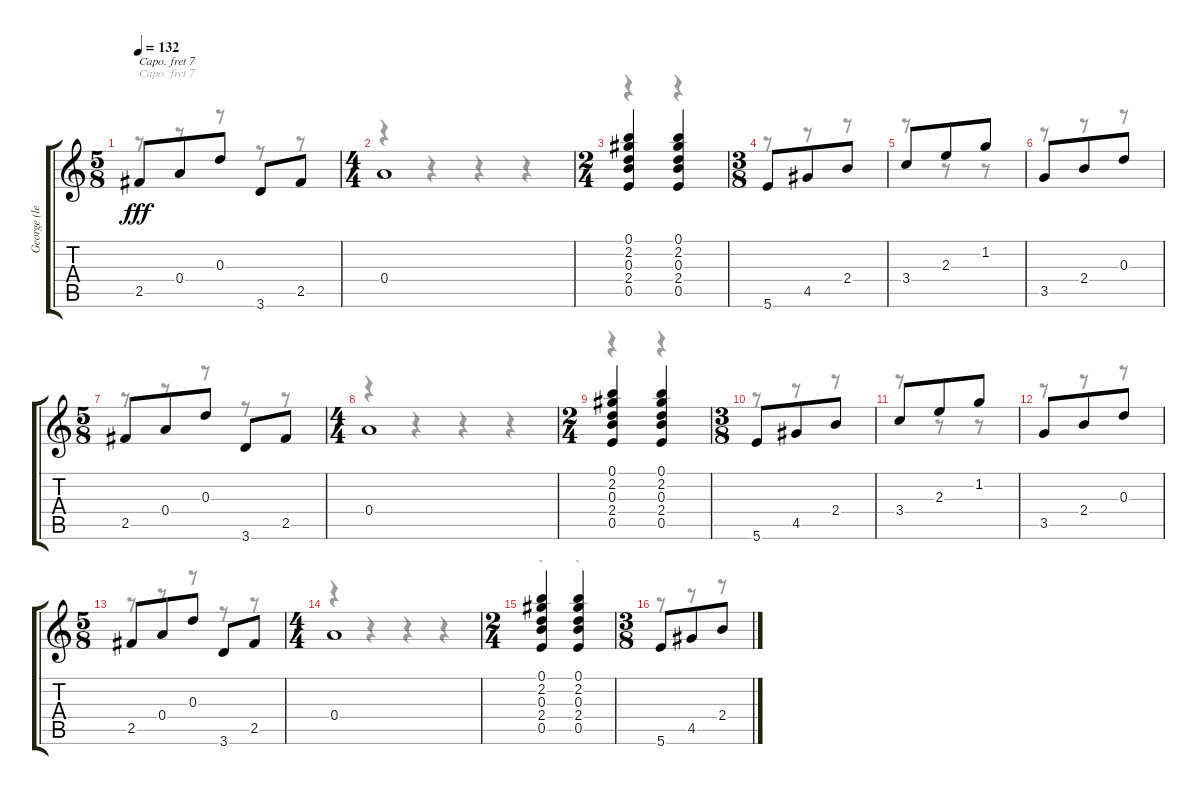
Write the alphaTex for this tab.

\track ("George (lead gtr.)" "George (le") {instrument electricguitarclean}
\staff {score tabs}
\capo 7
\tuning (E4 B3 G3 D3 A2 E2) {hide}
\voice
\ts (5 8)
\tempo 132
\clef g2
\ks c
2.5.8{dy fff} 0.4.8 0.3.8 3.6.8 2.5.8 |
\ts (4 4)
0.4.1 |
\ts (2 4)
(0.1 2.2 0.3 2.4 0.5).4 (0.1 2.2 0.3 2.4 0.5).4 |
\ts (3 8)
5.6.8 4.5.8 2.4.8 |
3.4.8 2.3.8 1.2.8 |
3.5.8 2.4.8 0.3.8 |
\ts (5 8)
2.5.8 0.4.8 0.3.8 3.6.8 2.5.8 |
\ts (4 4)
0.4.1 |
\ts (2 4)
(0.1 2.2 0.3 2.4 0.5).4 (0.1 2.2 0.3 2.4 0.5).4 |
\ts (3 8)
5.6.8 4.5.8 2.4.8 |
3.4.8 2.3.8 1.2.8 |
3.5.8 2.4.8 0.3.8 |
\ts (5 8)
2.5.8 0.4.8 0.3.8 3.6.8 2.5.8 |
\ts (4 4)
0.4.1 |
\ts (2 4)
(0.1 2.2 0.3 2.4 0.5).4 (0.1 2.2 0.3 2.4 0.5).4 |
\ts (3 8)
5.6.8 4.5.8 2.4.8
\voice
\clef g2
\ottava regular
\simile none
\ks c
r.8{dy f} r.8 r.8 r.8 r.8 |
r.4 r.4 r.4 r.4 |
r.4 r.4 |
r.8 r.8 r.8 |
r.8 r.8 r.8 |
r.8 r.8 r.8 |
r.8 r.8 r.8 r.8 r.8 |
r.4 r.4 r.4 r.4 |
r.4 r.4 |
r.8 r.8 r.8 |
r.8 r.8 r.8 |
r.8 r.8 r.8 |
r.8 r.8 r.8 r.8 r.8 |
r.4 r.4 r.4 r.4 |
r.4 r.4 |
r.8 r.8 r.8
